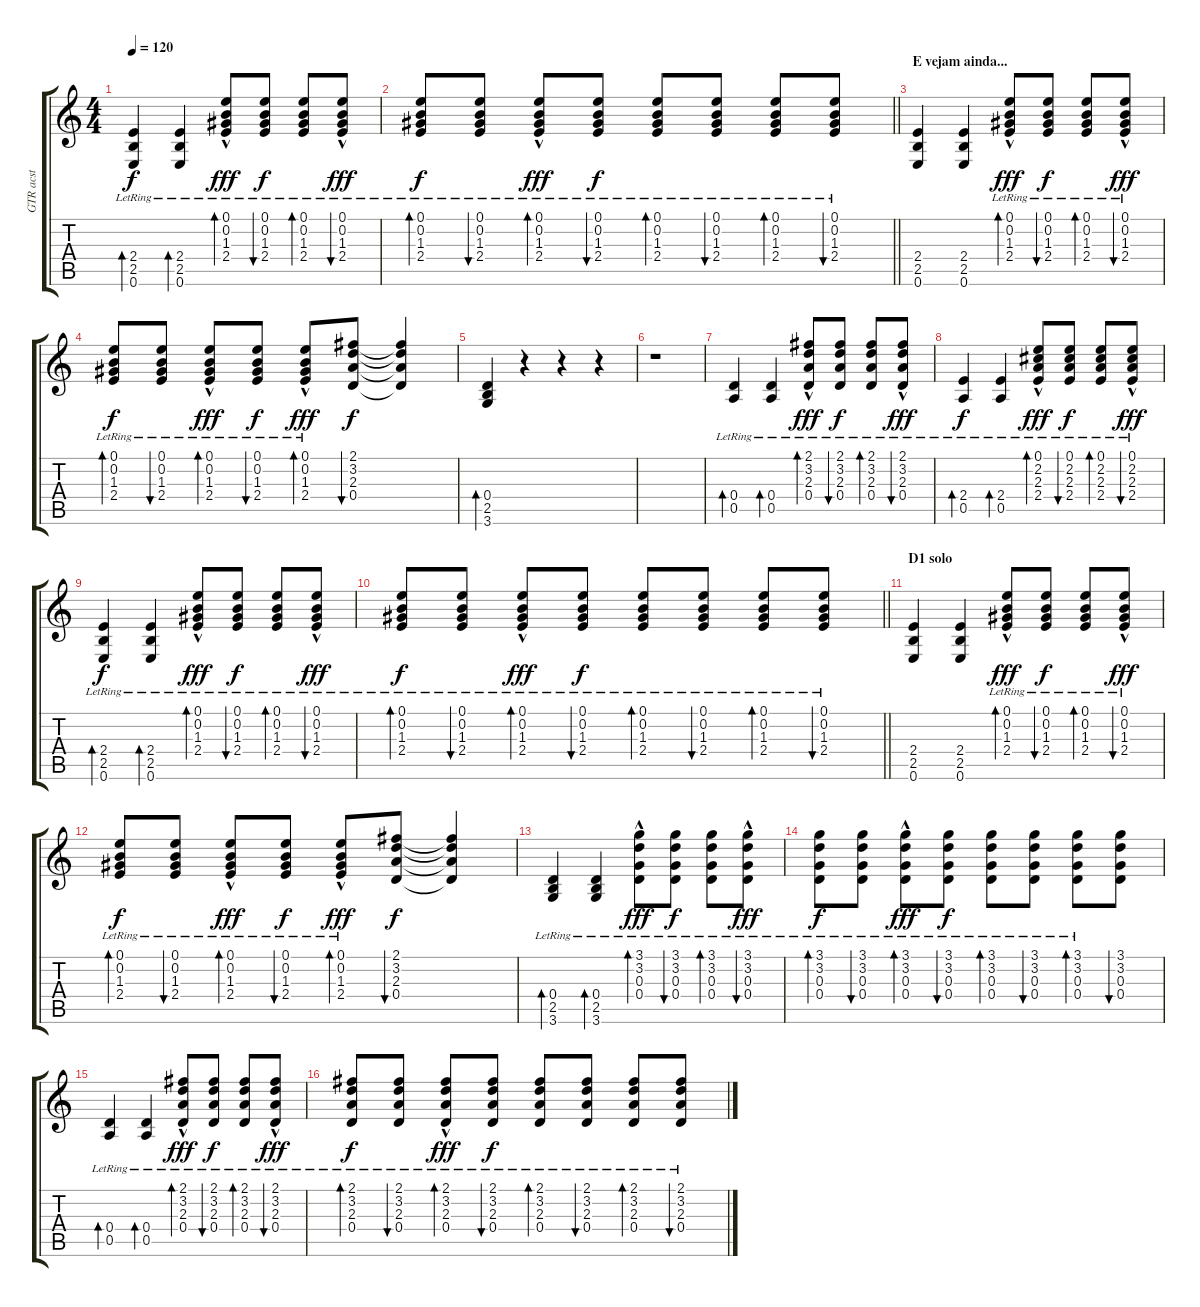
\track ("GTR acst " "GTR acst ") {instrument acousticguitarsteel}
\staff {score tabs}
\tuning (E4 B3 G3 D3 A2 E2) {hide}
\ts (4 4)
\tempo 120
\clef g2
\ks c
(2.4{lr} 2.5{lr} 0.6{lr}).4{bd 30 dy f} (2.4{lr} 2.5{lr} 0.6{lr}).4{bd 30} (0.1{hac lr} 0.2{hac lr} 1.3{hac lr} 2.4{hac lr}).8{bd 30 dy fff} (0.1{lr} 0.2{lr} 1.3{lr} 2.4{lr}).8{bu 30 dy f} (0.1{lr} 0.2{lr} 1.3{lr} 2.4{lr}).8{bd 30} (0.1{hac lr} 0.2{hac lr} 1.3{hac lr} 2.4{hac lr}).8{bu 30 dy fff} |
\barLineRight lightlight
(0.1{lr} 0.2{lr} 1.3{lr} 2.4{lr}).8{bd 30 dy f} (0.1{lr} 0.2{lr} 1.3{lr} 2.4{lr}).8{bu 30} (0.1{hac lr} 0.2{hac lr} 1.3{hac lr} 2.4{hac lr}).8{bd 30 dy fff} (0.1{lr} 0.2{lr} 1.3{lr} 2.4{lr}).8{bu 30 dy f} (0.1{lr} 0.2{lr} 1.3{lr} 2.4{lr}).8{bd 30} (0.1{lr} 0.2{lr} 1.3{lr} 2.4{lr}).8{bu 30} (0.1{lr} 0.2{lr} 1.3{lr} 2.4{lr}).8{bd 30} (0.1{lr} 0.2{lr} 1.3{lr} 2.4{lr}).8{bu 30} |
\section ("" "E vejam ainda...")
(2.4 2.5 0.6).4 (2.4 2.5 0.6).4 (0.1{hac lr} 0.2{hac lr} 1.3{hac lr} 2.4{hac lr}).8{bd 30 dy fff} (0.1{lr} 0.2{lr} 1.3{lr} 2.4{lr}).8{bu 30 dy f} (0.1{lr} 0.2{lr} 1.3{lr} 2.4{lr}).8{bd 30} (0.1{hac lr} 0.2{hac lr} 1.3{hac lr} 2.4{hac lr}).8{bu 30 dy fff} |
(0.1{lr} 0.2{lr} 1.3{lr} 2.4{lr}).8{bd 30 dy f} (0.1{lr} 0.2{lr} 1.3{lr} 2.4{lr}).8{bu 30} (0.1{hac lr} 0.2{hac lr} 1.3{hac lr} 2.4{hac lr}).8{bd 30 dy fff} (0.1{lr} 0.2{lr} 1.3{lr} 2.4{lr}).8{bu 30 dy f} (0.1{hac lr} 0.2{hac lr} 1.3{hac lr} 2.4{hac lr}).8{bd 30 dy fff} (2.1 3.2 2.3 0.4).8{bu 120 dy f} (2.1{t} 3.2{t} 2.3{t} 0.4{t}).4 |
(0.4 2.5 3.6).4{bd 30} r.4 r.4 r.4 |
r.1 |
(0.4{lr} 0.5{lr}).4{bd 30} (0.4{lr} 0.5{lr}).4{bd 30} (2.1{hac lr} 3.2{hac lr} 2.3{hac lr} 0.4{hac lr}).8{bd 30 dy fff} (2.1{lr} 3.2{lr} 2.3{lr} 0.4{lr}).8{bu 30 dy f} (2.1{lr} 3.2{lr} 2.3{lr} 0.4{lr}).8{bd 30} (2.1{hac lr} 3.2{hac lr} 2.3{hac lr} 0.4{hac lr}).8{bu 30 dy fff} |
(2.4{lr} 0.5{lr}).4{bd 30 dy f} (2.4{lr} 0.5{lr}).4{bd 30} (0.1{hac lr} 2.2{hac lr} 2.3{hac lr} 2.4{hac lr}).8{bd 30 dy fff} (0.1{lr} 2.2{lr} 2.3{lr} 2.4{lr}).8{bu 30 dy f} (0.1{lr} 2.2{lr} 2.3{lr} 2.4{lr}).8{bd 30} (0.1{hac lr} 2.2{hac lr} 2.3{hac lr} 2.4{hac lr}).8{bu 30 dy fff} |
(2.4{lr} 2.5{lr} 0.6{lr}).4{bd 30 dy f} (2.4{lr} 2.5{lr} 0.6{lr}).4{bd 30} (0.1{hac lr} 0.2{hac lr} 1.3{hac lr} 2.4{hac lr}).8{bd 30 dy fff} (0.1{lr} 0.2{lr} 1.3{lr} 2.4{lr}).8{bu 30 dy f} (0.1{lr} 0.2{lr} 1.3{lr} 2.4{lr}).8{bd 30} (0.1{hac lr} 0.2{hac lr} 1.3{hac lr} 2.4{hac lr}).8{bu 30 dy fff} |
\barLineRight lightlight
(0.1{lr} 0.2{lr} 1.3{lr} 2.4{lr}).8{bd 30 dy f} (0.1{lr} 0.2{lr} 1.3{lr} 2.4{lr}).8{bu 30} (0.1{hac lr} 0.2{hac lr} 1.3{hac lr} 2.4{hac lr}).8{bd 30 dy fff} (0.1{lr} 0.2{lr} 1.3{lr} 2.4{lr}).8{bu 30 dy f} (0.1{lr} 0.2{lr} 1.3{lr} 2.4{lr}).8{bd 30} (0.1{lr} 0.2{lr} 1.3{lr} 2.4{lr}).8{bu 30} (0.1{lr} 0.2{lr} 1.3{lr} 2.4{lr}).8{bd 30} (0.1{lr} 0.2{lr} 1.3{lr} 2.4{lr}).8{bu 30} |
\section ("" "D1 solo")
(2.4 2.5 0.6).4 (2.4 2.5 0.6).4 (0.1{hac lr} 0.2{hac lr} 1.3{hac lr} 2.4{hac lr}).8{bd 30 dy fff} (0.1{lr} 0.2{lr} 1.3{lr} 2.4{lr}).8{bu 30 dy f} (0.1{lr} 0.2{lr} 1.3{lr} 2.4{lr}).8{bd 30} (0.1{hac lr} 0.2{hac lr} 1.3{hac lr} 2.4{hac lr}).8{bu 30 dy fff} |
(0.1{lr} 0.2{lr} 1.3{lr} 2.4{lr}).8{bd 30 dy f} (0.1{lr} 0.2{lr} 1.3{lr} 2.4{lr}).8{bu 30} (0.1{hac lr} 0.2{hac lr} 1.3{hac lr} 2.4{hac lr}).8{bd 30 dy fff} (0.1{lr} 0.2{lr} 1.3{lr} 2.4{lr}).8{bu 30 dy f} (0.1{hac lr} 0.2{hac lr} 1.3{hac lr} 2.4{hac lr}).8{bd 30 dy fff} (2.1 3.2 2.3 0.4).8{bu 120 dy f} (2.1{t} 3.2{t} 2.3{t} 0.4{t}).4 |
(0.4{lr} 2.5{lr} 3.6{lr}).4{bd 30} (0.4{lr} 2.5{lr} 3.6{lr}).4{bd 30} (3.1{hac lr} 3.2{hac lr} 0.3{hac lr} 0.4{hac lr}).8{bd 30 dy fff} (3.1{lr} 3.2{lr} 0.3{lr} 0.4{lr}).8{bu 30 dy f} (3.1{lr} 3.2{lr} 0.3{lr} 0.4{lr}).8{bd 30} (3.1{hac lr} 3.2{hac lr} 0.3{hac lr} 0.4{hac lr}).8{bu 30 dy fff} |
(3.1{lr} 3.2{lr} 0.3{lr} 0.4{lr}).8{bd 30 dy f} (3.1{lr} 3.2{lr} 0.3{lr} 0.4{lr}).8{bu 30} (3.1{hac lr} 3.2{hac lr} 0.3{hac lr} 0.4{hac lr}).8{bd 30 dy fff} (3.1{lr} 3.2{lr} 0.3{lr} 0.4{lr}).8{bu 30 dy f} (3.1{lr} 3.2{lr} 0.3{lr} 0.4{lr}).8{bd 30} (3.1{lr} 3.2{lr} 0.3{lr} 0.4{lr}).8{bu 30} (3.1{lr} 3.2{lr} 0.3{lr} 0.4{lr}).8{bd 30} (3.1 3.2 0.3 0.4).8{bu 30} |
(0.4{lr} 0.5{lr}).4{bd 30} (0.4{lr} 0.5{lr}).4{bd 30} (2.1{hac lr} 3.2{hac lr} 2.3{hac lr} 0.4{hac lr}).8{bd 30 dy fff} (2.1{lr} 3.2{lr} 2.3{lr} 0.4{lr}).8{bu 30 dy f} (2.1{lr} 3.2{lr} 2.3{lr} 0.4{lr}).8{bd 30} (2.1{hac lr} 3.2{hac lr} 2.3{hac lr} 0.4{hac lr}).8{bu 30 dy fff} |
(2.1{lr} 3.2{lr} 2.3{lr} 0.4{lr}).8{bd 30 dy f} (2.1{lr} 3.2{lr} 2.3{lr} 0.4{lr}).8{bu 30} (2.1{hac lr} 3.2{hac lr} 2.3{hac lr} 0.4{hac lr}).8{bd 30 dy fff} (2.1{lr} 3.2{lr} 2.3{lr} 0.4{lr}).8{bu 30 dy f} (2.1{lr} 3.2{lr} 2.3{lr} 0.4{lr}).8{bd 30} (2.1{lr} 3.2{lr} 2.3{lr} 0.4{lr}).8{bu 30} (2.1{lr} 3.2{lr} 2.3{lr} 0.4{lr}).8{bd 30} (2.1{lr} 3.2{lr} 2.3{lr} 0.4{lr}).8{bu 30}
